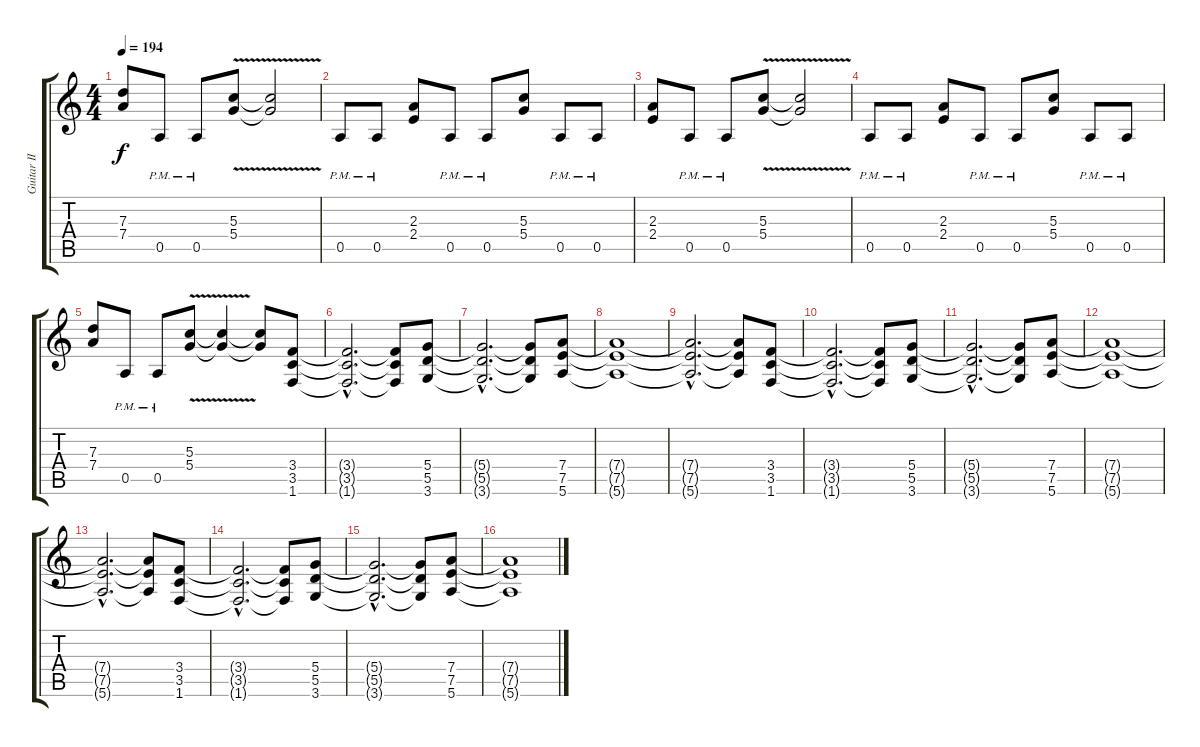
\track ("Guitar II" "Guitar II") {instrument distortionguitar}
\staff {score tabs}
\tuning (E4 B3 G3 D3 A2 E2) {hide}
\ts (4 4)
\tempo 194
\clef g2
\ks c
(7.3 7.4).8{dy f} 0.5{pm}.8 0.5{pm}.8 (5.3{v} 5.4).8 (5.3{t} 5.4{t}).2 |
0.5{pm}.8 0.5{pm}.8 (2.3 2.4).8 0.5{pm}.8 0.5{pm}.8 (5.3 5.4).8 0.5{pm}.8 0.5{pm}.8 |
(2.3 2.4).8 0.5{pm}.8 0.5{pm}.8 (5.3{v} 5.4).8 (5.3{t} 5.4{t}).2 |
0.5{pm}.8 0.5{pm}.8 (2.3 2.4).8 0.5{pm}.8 0.5{pm}.8 (5.3 5.4).8 0.5{pm}.8 0.5{pm}.8 |
(7.3 7.4).8 0.5{pm}.8 0.5{pm}.8 (5.3{v} 5.4).8 (5.3{t} 5.4{t}).4 (5.3{t} 5.4{t}).8 (3.4 3.5 1.6).8 |
(3.4{hac t} 3.5{hac t} 1.6{hac t}).2{d} (3.4{t} 3.5{t} 1.6{t}).8 (5.4 5.5 3.6).8 |
(5.4{hac t} 5.5{hac t} 3.6{hac t}).2{d} (5.4{t} 5.5{t} 3.6{t}).8 (7.4 7.5 5.6).8 |
(7.4{t} 7.5{t} 5.6{t}).1 |
(7.4{hac t} 7.5{hac t} 5.6{hac t}).2{d} (7.4{t} 7.5{t} 5.6{t}).8 (3.4 3.5 1.6).8 |
(3.4{hac t} 3.5{hac t} 1.6{hac t}).2{d} (3.4{t} 3.5{t} 1.6{t}).8 (5.4 5.5 3.6).8 |
(5.4{hac t} 5.5{hac t} 3.6{hac t}).2{d} (5.4{t} 5.5{t} 3.6{t}).8 (7.4 7.5 5.6).8 |
(7.4{t} 7.5{t} 5.6{t}).1 |
(7.4{hac t} 7.5{hac t} 5.6{hac t}).2{d} (7.4{t} 7.5{t} 5.6{t}).8 (3.4 3.5 1.6).8 |
(3.4{hac t} 3.5{hac t} 1.6{hac t}).2{d} (3.4{t} 3.5{t} 1.6{t}).8 (5.4 5.5 3.6).8 |
(5.4{hac t} 5.5{hac t} 3.6{hac t}).2{d} (5.4{t} 5.5{t} 3.6{t}).8 (7.4 7.5 5.6).8 |
(7.4{t} 7.5{t} 5.6{t}).1
